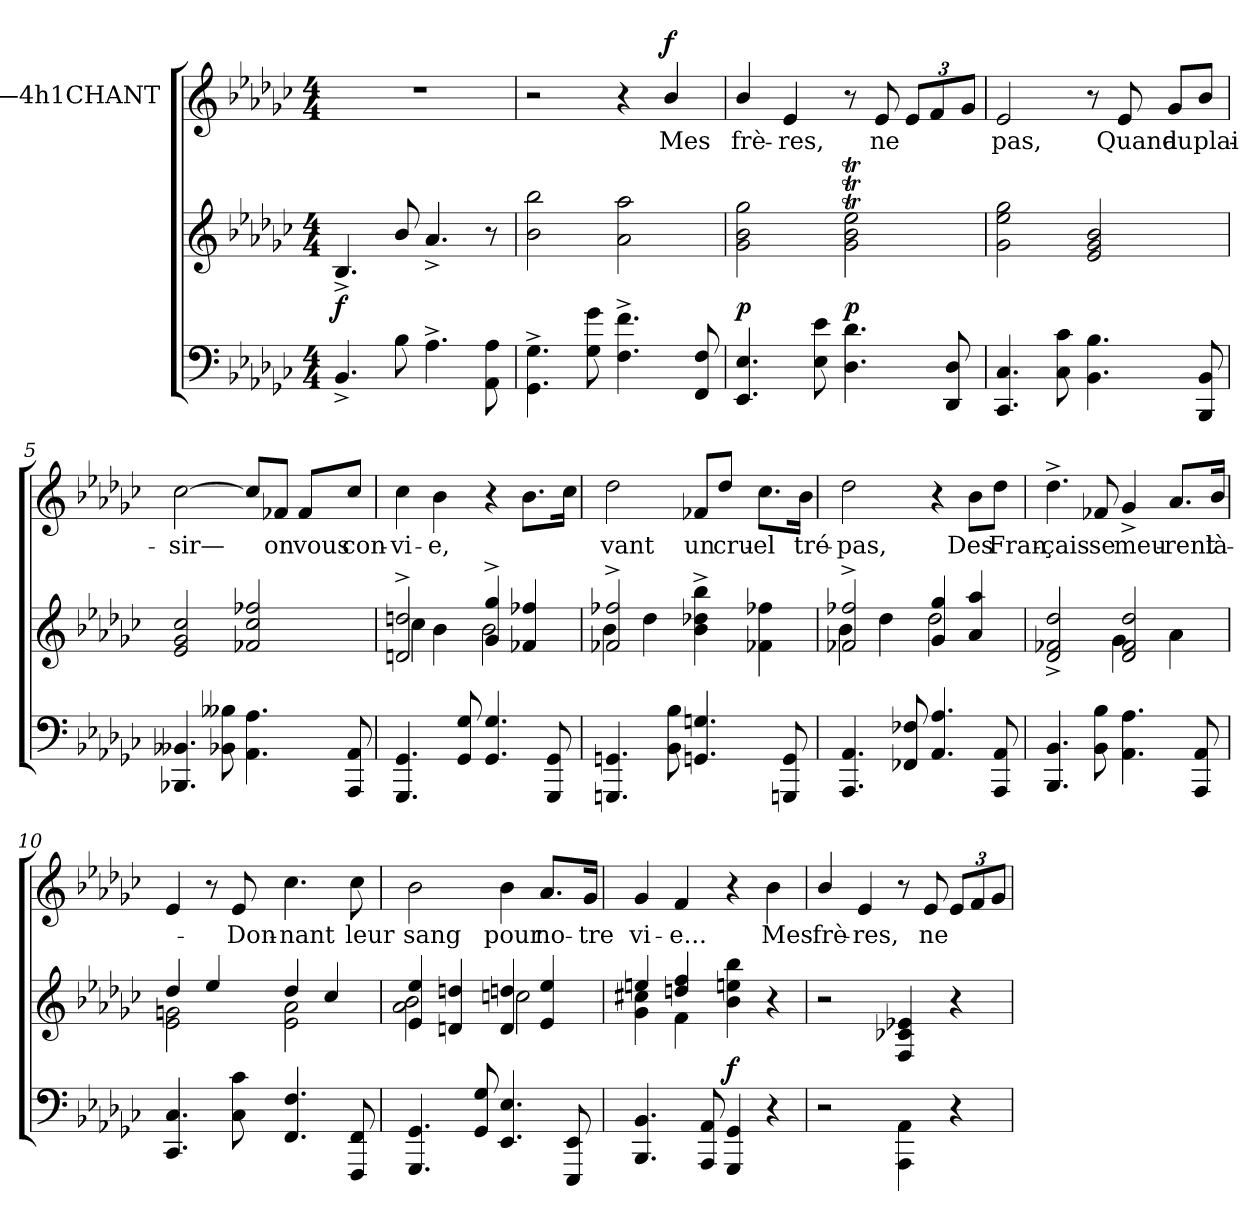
**kern	**dynam	**kern	**kern	**text	**dynam
*part3	*part3	*part2	*part1	*part1	*part1
*staff3	*staff3	*staff2	*staff1	*staff1	*staff1
*	*	*	*I"—4h1CHANT	*	*
*clefF4	*	*clefG2	*clefG2	*	*
*k[b-e-a-d-g-c-]	*	*k[b-e-a-d-g-c-]	*k[b-e-a-d-g-c-]	*	*
*M4/4	*	*M4/4	*M4/4	*	*
=1	=1	=1	=1	=1	=1
!	!LO:DY:a	!	!	!	!
4.BB-^>i/	f	4.B-^>j/	1r	.	.
8B-i\	.	8b-j/	.	.	.
4.A-^>i\	.	4.a-^>j/	.	.	.
8AA-i\ 8A-i\	.	8r	.	.	.
=2	=2	=2	=2	=2	=2
4.GG-i^>\ 4.G-i^>\	.	2b-j\ 2bb-j\	2r	.	.
8G-i\ 8g-i\	.	.	.	.	.
4.Fi^>\ 4.fi^>\	.	2a-j\ 2aa-j\	4r	.	.
!	!	!	!	!	!LO:DY:a
.	.	.	4b-j/	Mes	f
8Fi/ 8FFi/	.	.	.	.	.
=3	=3	=3	=3	=3	=3
!	!LO:DY:a	!	!	!	!
4.E-i/ 4.EE-i/	p	2g-j\ 2b-j\ 2gg-j\	4b-j/	frè-	.
.	.	.	4e-j/	res,	.
8E-i\ 8e-i\	.	.	.	.	.
!	!LO:DY:a	!	!	!	!
4.D-i\ 4.d-i\	p	2g-jT\ 2b-jT\ 2ee-jT\	8r	.	.
.	.	.	8e-j/	ne	.
.	.	.	12e-j/L	.	.
.	.	.	12fj/	.	.
8D-i/ 8DD-i/	.	.	.	.	.
.	.	.	12g-j/J	.	.
!!LO:LB:g=z
=4	=4	=4	=4	=4	=4
4.C-i/ 4.CC-i/	.	2g-j\ 2gg-j\ 2ee-j\	2e-j/	pas,	.
8C-i\ 8c-i\	.	.	.	.	.
4.BB-i\ 4.B-i\	.	2b-j/ 2g-j/ 2e-j/	8r	.	.
.	.	.	8e-j/	Quand	.
.	.	.	8g-j/L	au	.
8BB-i/ 8BBB-i/	.	.	8b-j/J	plai-	.
=5	=5	=5	=5	=5	=5
4.BB--Xi/ 4.BBB-Xi/	.	2e-j/ 2g-j/ 2cc-j/	[2cc-j\	sir—	.
8BB-Xi\ 8B--Xi\	.	.	.	.	.
4.AA-i\ 4.A-i\	.	2ff-Xj/ 2cc-j/ 2f-Xj/	8cc-j/L]	.	.
.	.	.	8f-Xj/J	on	.
.	.	.	8f-j/L	vous	.
8AA-i/ 8AAA-i/	.	.	8cc-j/J	con-	.
=6	=6	=6	=6	=6	=6
*	*	*^	*	*	*
4.GG-i/ 4.GGG-i/	.	2ddnj^>/ 2dnj^>/	4cc-Z\	4cc-j\	vi-	.
.	.	.	4b-Z\	4b-j\	e,	.
8G-i/ 8GG-i/	.	.	.	.	.	.
4.G-i/ 4.GG-i/	.	4gg-j^>/ 4g-j^>/	2b-Z\	4r	.	.
.	.	4ff-Xj/ 4f-Xj/	.	8.b-j\L	.	.
8GG-i/ 8GGG-i/	.	.	.	.	.	.
.	.	.	.	16cc-j\Jk	.	.
!!LO:LB:g=z
=7	=7	=7	=7	=7	=7	=7
4.GGni/ 4.GGGni/	.	2ff-Xj^>/ 2f-Xj^>/	4b-Z\	2dd-j\	vant	.
.	.	.	4dd-Z\	.	.	.
8BB-i\ 8B-i\	.	.	.	.	.	.
4.Gni/ 4.GGni/	.	4b-j^>\ 4dd-Xj^>\ 4bb-j^>\	2ryy	8f-Xj/L	un	.
.	.	.	.	8dd-j/J	cru-	.
.	.	4f-Xj\ 4ff-Xj\	.	8.cc-j\L	el	.
8GGi/ 8GGGni/	.	.	.	.	.	.
.	.	.	.	16b-j\Jk	tré-	.
=8	=8	=8	=8	=8	=8	=8
4.AA-i/ 4.AAA-i/	.	2ff-Xj^>/ 2f-Xj^>/	4b-Z\	2dd-j\	pas,	.
.	.	.	4dd-Z\	.	.	.
8F-Xi/ 8FF-Xi/	.	.	.	.	.	.
4.A-i/ 4.AA-i/	.	4gg-j/ 4g-j/	2dd-Z\	4r	.	.
.	.	4aa-j/ 4a-j/	.	8b-j\L	Des	.
8AA-i/ 8AAA-i/	.	.	.	8dd-j\J	Fran-	.
=9	=9	=9	=9	=9	=9	=9
4.BB-i/ 4.BBB-i/	.	2d-j^>/ 2dd-j^>/ 2f-Xj^>/	4.ryy	4.dd-^>j\	çais	.
8BB-i\ 8B-i\	.	.	8ryy	8f-Xj/	se	.
4.AA-i\ 4.A-i\	.	2dd-j/ 2f-j/ 2d-j/	4g-Z\	4g-^>j/	meu-	.
.	.	.	4a-Z\	8.a-j/L	rent	.
8AA-i/ 8AAA-i/	.	.	.	.	.	.
.	.	.	.	16b-j/Jk	là-	.
!!LO:PB:g=z
=10	=10	=10	=10	=10	=10	=10
4.C-i/ 4.CC-i/	.	4dd-j/	2e-Z\ 2gnZ\	4e-j/	.	.
.	.	4ee-j/	.	8r	.	.
8C-i\ 8c-i\	.	.	.	8e-j/	Don-	.
4.Fi/ 4.FFi/	.	4dd-j/	2e-Z\ 2a-Z\	4.cc-j\	nant	.
.	.	4cc-j/	.	.	.	.
8FFi/ 8FFFi/	.	.	.	8cc-j\	leur	.
=11	=11	=11	=11	=11	=11	=11
4.GG-i/ 4.GGG-i/	.	4ee-j/ 4e-j/	2a-Z\ 2b-Z\	2b-j\	sang	.
.	.	4ddnj/ 4dnj/	.	.	.	.
8G-i/ 8GG-i/	.	.	.	.	.	.
4.E-i/ 4.EE-i/	.	4ddnj/ 4dj/	2ccnZ\	4b-j\	pour	.
.	.	4ee-j/ 4e-j/	.	8.a-j/L	no-	.
8EE-i/ 8EEE-i/	.	.	.	.	.	.
.	.	.	.	16g-j/Jk	tre	.
=12	=12	=12	=12	=12	=12	=12
4.BB-i/ 4.BBB-i/	.	4eenj/	4cc#XZ\ 4g-Z\	4g-j/	vi-	.
.	.	4ffj/ 4ddnj/	4fZ\	4fj/	e...	.
8AA-i/ 8AAA-i/	.	.	.	.	.	.
!	!LO:DY:a	!	!	!	!	!
4GG-i/ 4GGG-i/	f	4b-j\ 4eenj\ 4bb-j\	2ryy	4r	.	.
4r	.	4r	.	4b-j\	Mes	.
*	*	*v	*v	*	*	*
!!LO:LB:g=z
=13	=13	=13	=13	=13	=13
2r	.	2r	4b-j/	frè-	.
.	.	.	4e-j/	res,	.
4AAA-i\ 4AA-i\	.	4e-Xj/ 4c-Xj/ 4Fj/	8r	.	.
.	.	.	8e-j/	ne	.
4r	.	4r	12e-j/L	.	.
.	.	.	12fj/	.	.
.	.	.	12g-j/J	.	.
=	=	=	=	=	=
*-	*-	*-	*-	*-	*-
